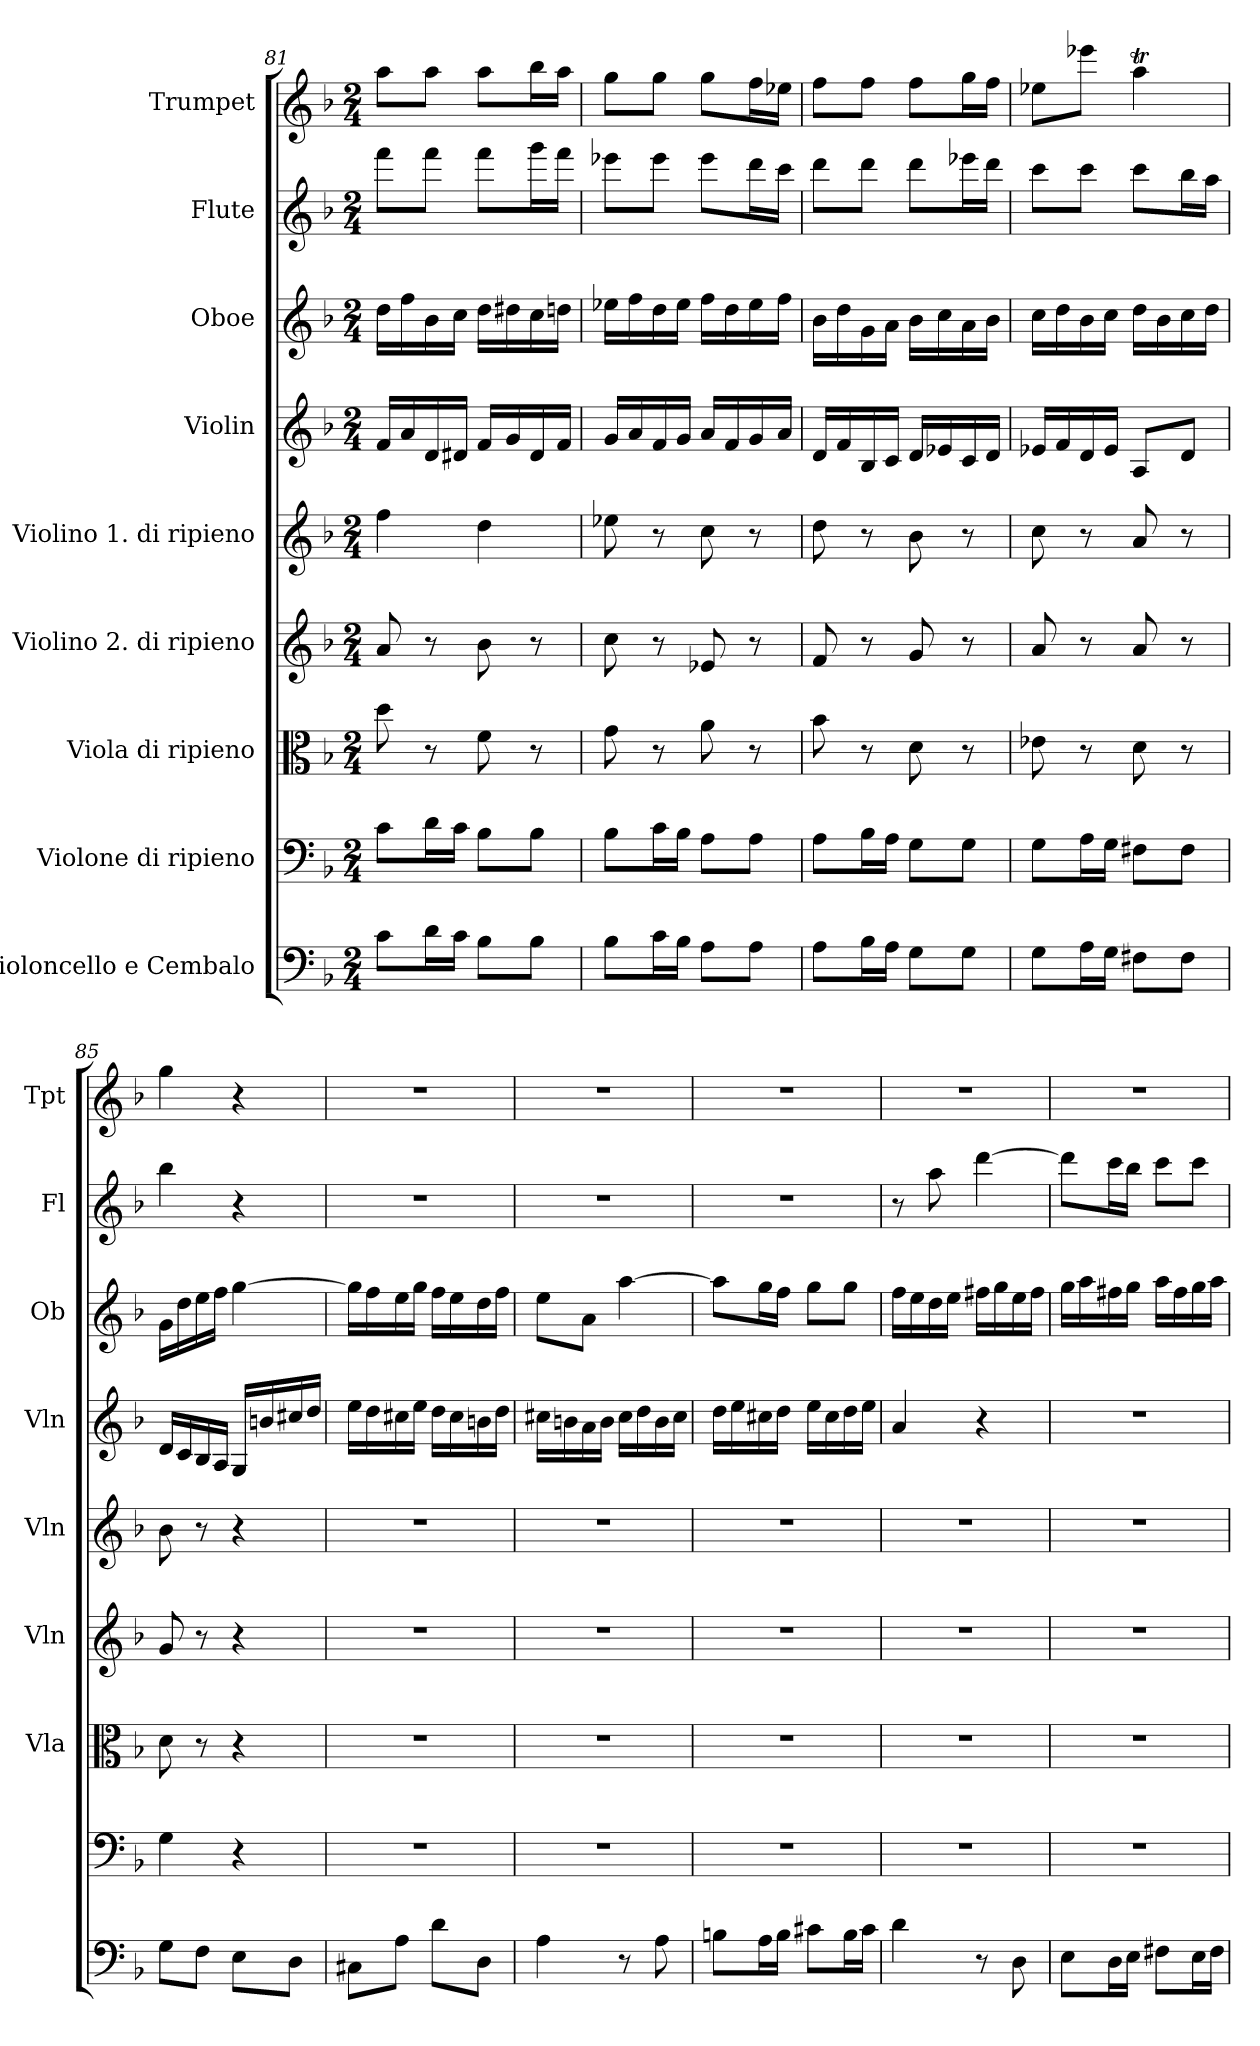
**kern	**kern	**kern	**kern	**kern	**kern	**kern	**kern	**kern
*part9	*part8	*part7	*part6	*part5	*part4	*part3	*part2	*part1
*staff9	*staff8	*staff7	*staff6	*staff5	*staff4	*staff3	*staff2	*staff1
*I"Violoncello e Cembalo	*I"Violone di ripieno	*I"Viola di ripieno	*I"Violino 2. di ripieno	*I"Violino 1. di ripieno	*I"Violin	*I"Oboe	*I"Flute	*I"Trumpet
*	*	*I'Vla	*I'Vln	*I'Vln	*I'Vln	*I'Ob	*I'Fl	*I'Tpt
*clefF4	*clefF4	*clefC3	*clefG2	*clefG2	*clefG2	*clefG2	*clefG2	*clefG2
*k[b-]	*k[b-]	*k[b-]	*k[b-]	*k[b-]	*k[b-]	*k[b-]	*k[b-]	*k[b-]
*F:	*F:	*F:	*F:	*F:	*F:	*F:	*F:	*F:
*M2/4	*M2/4	*M2/4	*M2/4	*M2/4	*M2/4	*M2/4	*M2/4	*M2/4
=81	=81	=81	=81	=81	=81	=81	=81	=81
8cL	8cL	8dd	8a	4ff	16fLL	16ddLL	8fffL	8aaL
.	.	.	.	.	16a	16ff	.	.
16dL	16dL	8r	8r	.	16d	16b-	8fffJ	8aaJ
16cJJ	16cJJ	.	.	.	16d#XJJ	16ccJJ	.	.
8B-L	8B-L	8f	8b-	4dd	16fLL	16ddLL	8fffL	8aaL
.	.	.	.	.	16g	16dd#X	.	.
8B-J	8B-J	8r	8r	.	16d#	16cc	16gggL	16bb-L
.	.	.	.	.	16fJJ	16ddnJJ	16fffJJ	16aaJJ
=82	=82	=82	=82	=82	=82	=82	=82	=82
8B-L	8B-L	8g	8cc	8ee-X	16gLL	16ee-XLL	8eee-XL	8ggL
.	.	.	.	.	16a	16ff	.	.
16cL	16cL	8r	8r	8r	16f	16dd	8eee-J	8ggJ
16B-JJ	16B-JJ	.	.	.	16gJJ	16ee-JJ	.	.
8AL	8AL	8a	8e-X	8cc	16aLL	16ffLL	8eee-L	8ggL
.	.	.	.	.	16f	16dd	.	.
8AJ	8AJ	8r	8r	8r	16g	16ee-	16dddL	16ffL
.	.	.	.	.	16aJJ	16ffJJ	16cccJJ	16ee-XJJ
=83	=83	=83	=83	=83	=83	=83	=83	=83
8AL	8AL	8b-	8f	8dd	16dLL	16b-LL	8dddL	8ffL
.	.	.	.	.	16f	16dd	.	.
16B-L	16B-L	8r	8r	8r	16B-	16g	8dddJ	8ffJ
16AJJ	16AJJ	.	.	.	16cJJ	16aJJ	.	.
8GL	8GL	8d	8g	8b-	16dLL	16b-LL	8dddL	8ffL
.	.	.	.	.	16e-X	16cc	.	.
8GJ	8GJ	8r	8r	8r	16c	16a	16eee-XL	16ggL
.	.	.	.	.	16dJJ	16b-JJ	16dddJJ	16ffJJ
=84	=84	=84	=84	=84	=84	=84	=84	=84
8GL	8GL	8e-X	8a	8cc	16e-XLL	16ccLL	8cccL	8ee-XL
.	.	.	.	.	16f	16dd	.	.
16AL	16AL	8r	8r	8r	16d	16b-	8cccJ	8eee-XJ
16GJJ	16GJJ	.	.	.	16e-JJ	16ccJJ	.	.
8F#XL	8F#XL	8d	8a	8a	8AL	16ddLL	8cccL	4aat
.	.	.	.	.	.	16b-	.	.
8F#J	8F#J	8r	8r	8r	8dJ	16cc	16bb-L	.
.	.	.	.	.	.	16ddJJ	16aaJJ	.
=85	=85	=85	=85	=85	=85	=85	=85	=85
8GL	4G	8d	8g	8b-	16dLL	16gLL	4bb-	4gg
.	.	.	.	.	16c	16dd	.	.
8FJ	.	8r	8r	8r	16B-	16ee	.	.
.	.	.	.	.	16AJJ	16ffJJ	.	.
8EL	4r	4r	4r	4r	16GLL	[4gg	4r	4r
.	.	.	.	.	16bn	.	.	.
8DJ	.	.	.	.	16cc#X	.	.	.
.	.	.	.	.	16ddJJ	.	.	.
=86	=86	=86	=86	=86	=86	=86	=86	=86
8C#XL	2r	2r	2r	2r	16eeLL	16ggLL]	2r	2r
.	.	.	.	.	16dd	16ff	.	.
8AJ	.	.	.	.	16cc#X	16ee	.	.
.	.	.	.	.	16eeJJ	16ggJJ	.	.
8dL	.	.	.	.	16ddLL	16ffLL	.	.
.	.	.	.	.	16cc#	16ee	.	.
8DJ	.	.	.	.	16bn	16dd	.	.
.	.	.	.	.	16ddJJ	16ffJJ	.	.
=87	=87	=87	=87	=87	=87	=87	=87	=87
4A	2r	2r	2r	2r	16cc#XLL	8eeL	2r	2r
.	.	.	.	.	16bn	.	.	.
.	.	.	.	.	16a	8aJ	.	.
.	.	.	.	.	16bJJ	.	.	.
8r	.	.	.	.	16cc#LL	[4aa	.	.
.	.	.	.	.	16dd	.	.	.
8A	.	.	.	.	16b	.	.	.
.	.	.	.	.	16cc#JJ	.	.	.
=88	=88	=88	=88	=88	=88	=88	=88	=88
8BnL	2r	2r	2r	2r	16ddLL	8aaL]	2r	2r
.	.	.	.	.	16ee	.	.	.
16AL	.	.	.	.	16cc#X	16ggL	.	.
16BJJ	.	.	.	.	16ddJJ	16ffJJ	.	.
8c#XL	.	.	.	.	16eeLL	8ggL	.	.
.	.	.	.	.	16cc#	.	.	.
16BL	.	.	.	.	16dd	8ggJ	.	.
16c#JJ	.	.	.	.	16eeJJ	.	.	.
=89	=89	=89	=89	=89	=89	=89	=89	=89
4d	2r	2r	2r	2r	4a	16ffLL	8r	2r
.	.	.	.	.	.	16ee	.	.
.	.	.	.	.	.	16dd	8aa	.
.	.	.	.	.	.	16eeJJ	.	.
8r	.	.	.	.	4r	16ff#XLL	[4ddd	.
.	.	.	.	.	.	16gg	.	.
8D	.	.	.	.	.	16ee	.	.
.	.	.	.	.	.	16ff#JJ	.	.
=90	=90	=90	=90	=90	=90	=90	=90	=90
8EL	2r	2r	2r	2r	2r	16ggLL	8dddL]	2r
.	.	.	.	.	.	16aa	.	.
16DL	.	.	.	.	.	16ff#X	16cccL	.
16EJJ	.	.	.	.	.	16ggJJ	16bb-JJ	.
8F#XL	.	.	.	.	.	16aaLL	8cccL	.
.	.	.	.	.	.	16ff#	.	.
16EL	.	.	.	.	.	16gg	8cccJ	.
16F#JJ	.	.	.	.	.	16aaJJ	.	.
=	=	=	=	=	=	=	=	=
*-	*-	*-	*-	*-	*-	*-	*-	*-
